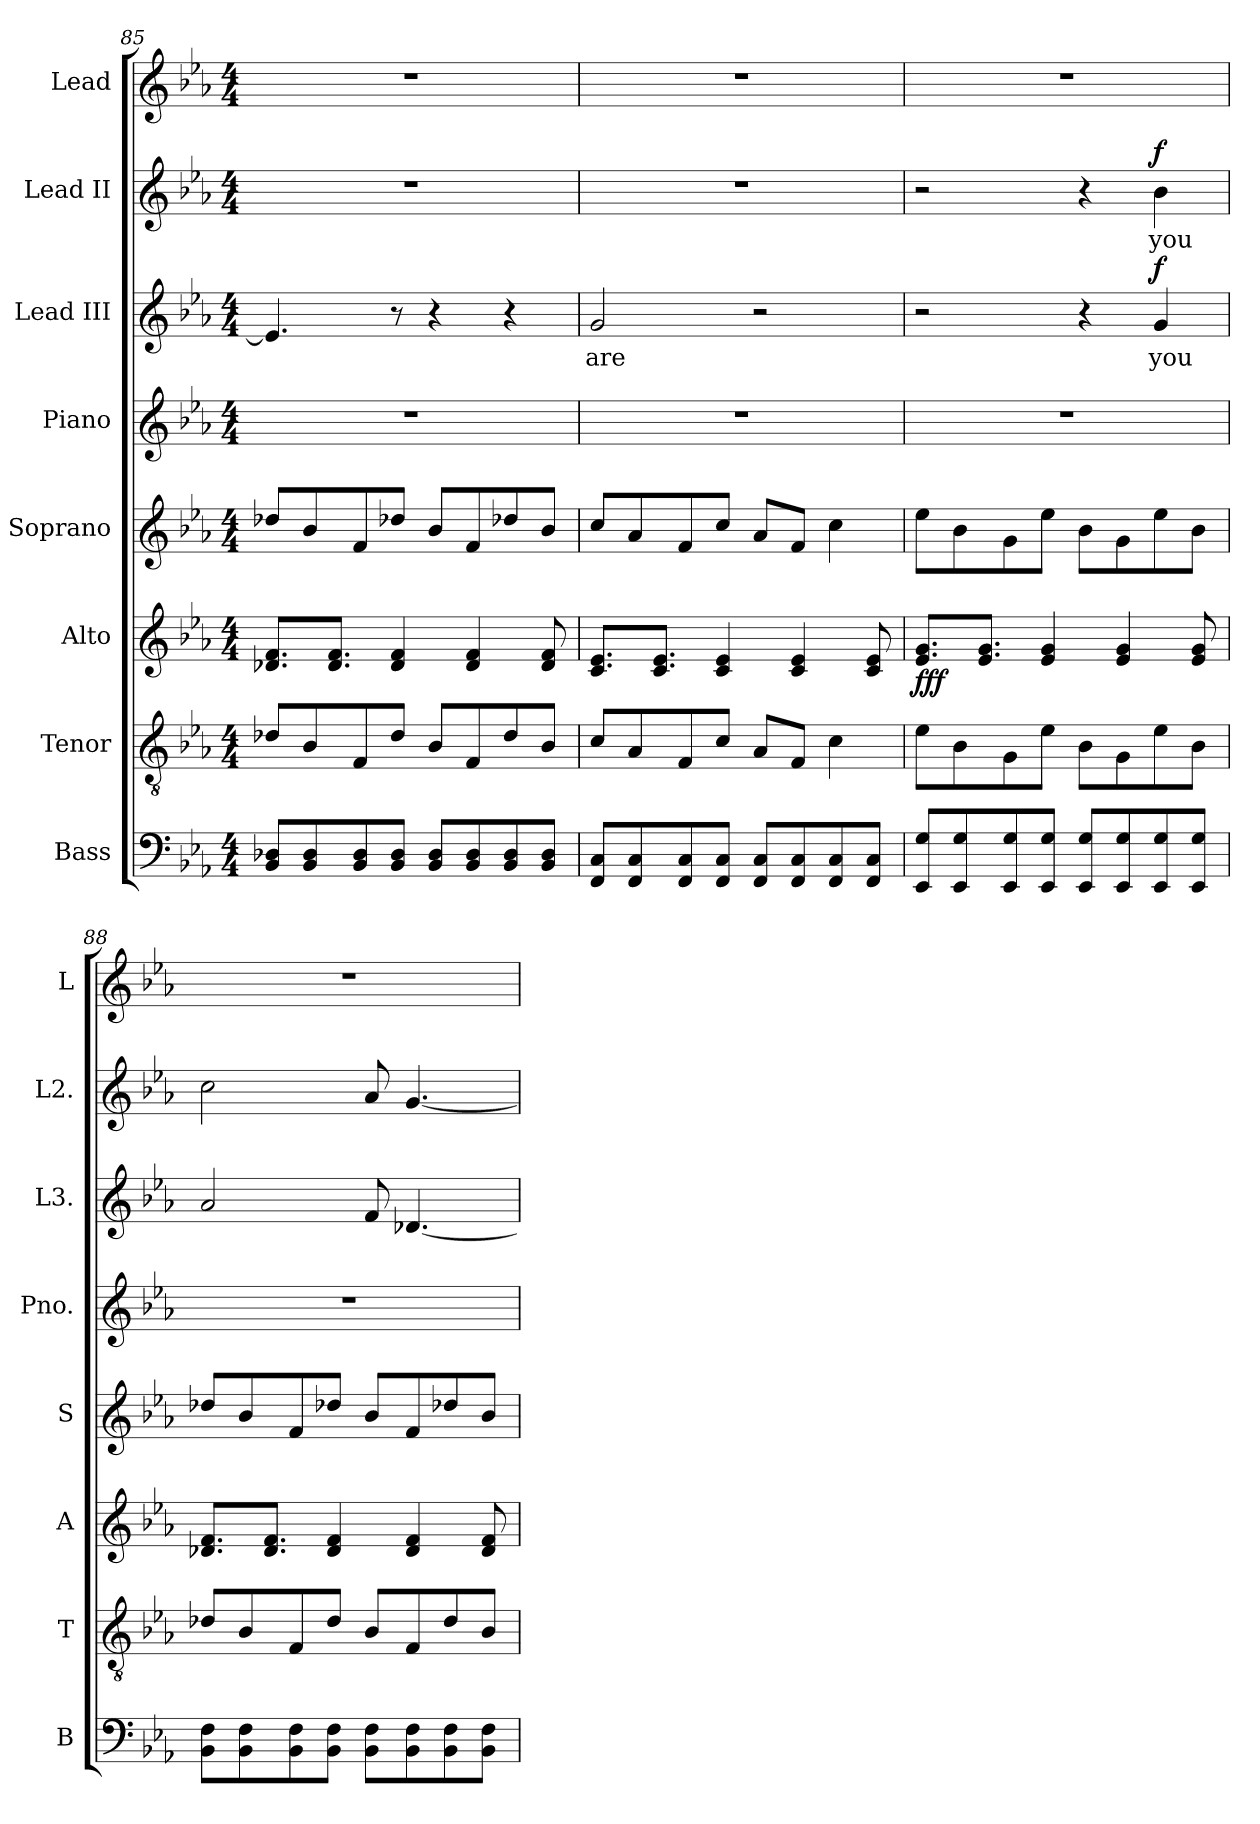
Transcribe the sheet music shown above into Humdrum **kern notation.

**kern	**dynam	**kern	**dynam	**kern	**dynam	**kern	**dynam	**kern	**kern	**text	**dynam	**kern	**text	**dynam	**kern
*part8	*part8	*part7	*part7	*part6	*part6	*part5	*part5	*part4	*part3	*part3	*part3	*part2	*part2	*part2	*part1
*staff8	*staff8	*staff7	*staff7	*staff6	*staff6	*staff5	*staff5	*staff4	*staff3	*staff3	*staff3	*staff2	*staff2	*staff2	*staff1
*I"Bass	*	*I"Tenor	*	*I"Alto	*	*I"Soprano	*	*I"Piano	*I"Lead III	*	*	*I"Lead II	*	*	*I"Lead
*I'B	*	*I'T	*	*I'A	*	*I'S	*	*I'Pno.	*I'L3.	*	*	*I'L2.	*	*	*I'L
*clefF4	*	*clefGv2	*	*clefG2	*	*clefG2	*	*clefG2	*clefG2	*	*	*clefG2	*	*	*clefG2
*k[b-e-a-]	*	*k[b-e-a-]	*	*k[b-e-a-]	*	*k[b-e-a-]	*	*k[b-e-a-]	*k[b-e-a-]	*	*	*k[b-e-a-]	*	*	*k[b-e-a-]
*M4/4	*	*M4/4	*	*M4/4	*	*M4/4	*	*M4/4	*M4/4	*	*	*M4/4	*	*	*M4/4
=85	=85	=85	=85	=85	=85	=85	=85	=85	=85	=85	=85	=85	=85	=85	=85
8BB-/ 8D-X/L	.	8d-X/L	.	8.d-X/ 8.f/L	.	8dd-X/L	.	1r	4.e-/]	.	.	1r	.	.	1r
8BB-/ 8D-/	.	8B-/	.	.	.	8b-/	.	.	.	.	.	.	.	.	.
.	.	.	.	8.d-/ 8.f/J	.	.	.	.	.	.	.	.	.	.	.
8BB-/ 8D-/	.	8F/	.	.	.	8f/	.	.	.	.	.	.	.	.	.
8BB-/ 8D-/J	.	8d-/J	.	4d-/ 4f/	.	8dd-X/J	.	.	8r	.	.	.	.	.	.
8BB-/ 8D-/L	.	8B-/L	.	.	.	8b-/L	.	.	4r	.	.	.	.	.	.
8BB-/ 8D-/	.	8F/	.	4d-/ 4f/	.	8f/	.	.	.	.	.	.	.	.	.
8BB-/ 8D-/	.	8d-/	.	.	.	8dd-X/	.	.	4r	.	.	.	.	.	.
8BB-/ 8D-/J	.	8B-/J	.	8d-/ 8f/	.	8b-/J	.	.	.	.	.	.	.	.	.
!!LO:PB:g=z
=86	=86	=86	=86	=86	=86	=86	=86	=86	=86	=86	=86	=86	=86	=86	=86
!	!	!	!	!	!	!	!	!	!	!LO:LY:b	!	!	!	!	!
8FF/ 8C/L	.	8c/L	.	8.c/ 8.e-/L	.	8cc/L	.	1r	2g/	are	.	1r	.	.	1r
8FF/ 8C/	.	8A-/	.	.	.	8a-/	.	.	.	.	.	.	.	.	.
.	.	.	.	8.c/ 8.e-/J	.	.	.	.	.	.	.	.	.	.	.
8FF/ 8C/	.	8F/	.	.	.	8f/	.	.	.	.	.	.	.	.	.
8FF/ 8C/J	.	8c/J	.	4c/ 4e-/	.	8cc/J	.	.	.	.	.	.	.	.	.
8FF/ 8C/L	.	8A-/L	.	.	.	8a-/L	.	.	2r	.	.	.	.	.	.
8FF/ 8C/	.	8F/J	.	4c/ 4e-/	.	8f/J	.	.	.	.	.	.	.	.	.
8FF/ 8C/	.	4c\	.	.	.	4cc\	.	.	.	.	.	.	.	.	.
8FF/ 8C/J	.	.	.	8c/ 8e-/	.	.	.	.	.	.	.	.	.	.	.
=87	=87	=87	=87	=87	=87	=87	=87	=87	=87	=87	=87	=87	=87	=87	=87
!	!LO:DY:b	!	!	!	!	!	!	!	!	!	!	!	!	!	!
!	!LO:DY:n=1:b	!	!	!	!	!	!	!	!	!	!	!	!	!	!
!	!LO:DY:n=2:a	!	!LO:DY:b	!	!	!	!	!	!	!	!	!	!	!	!
!	!	!	!LO:DY:n=1:a	!	!LO:DY:b	!	!	!	!	!	!	!	!	!	!
!	!	!	!	!	!LO:DY:n=1:b	!	!	!	!	!	!	!	!	!	!
!	!	!	!	!	!LO:DY:n=2:b	!	!LO:DY:b	!	!	!	!	!	!	!	!
!	!	!	!	!	!	!	!LO:DY:n=1:a	!	!	!	!	!	!	!	!
8EE-/ 8G/L	f f mp	8e-\L	f mp	8.e-/ 8.g/L	f f f	8ee-\L	f mp	1r	2r	.	.	2r	.	.	1r
8EE-/ 8G/	.	8B-\	.	.	.	8b-\	.	.	.	.	.	.	.	.	.
.	.	.	.	8.e-/ 8.g/J	.	.	.	.	.	.	.	.	.	.	.
8EE-/ 8G/	.	8G\	.	.	.	8g\	.	.	.	.	.	.	.	.	.
8EE-/ 8G/J	.	8e-\J	.	4e-/ 4g/	.	8ee-\J	.	.	.	.	.	.	.	.	.
8EE-/ 8G/L	.	8B-\L	.	.	.	8b-\L	.	.	4r	.	.	4r	.	.	.
8EE-/ 8G/	.	8G\	.	4e-/ 4g/	.	8g\	.	.	.	.	.	.	.	.	.
!	!	!	!	!	!	!	!	!	!	!LO:LY:b	!LO:DY:a	!	!LO:LY:b	!LO:DY:a	!
8EE-/ 8G/	.	8e-\	.	.	.	8ee-\	.	.	4g/	you	f	4b-\	you	f	.
8EE-/ 8G/J	.	8B-\J	.	8e-/ 8g/	.	8b-\J	.	.	.	.	.	.	.	.	.
=88	=88	=88	=88	=88	=88	=88	=88	=88	=88	=88	=88	=88	=88	=88	=88
8BB-\ 8F\L	.	8d-X/L	.	8.d-X/ 8.f/L	.	8dd-X/L	.	1r	2a-/	.	.	2cc\	.	.	1r
8BB-\ 8F\	.	8B-/	.	.	.	8b-/	.	.	.	.	.	.	.	.	.
.	.	.	.	8.d-/ 8.f/J	.	.	.	.	.	.	.	.	.	.	.
8BB-\ 8F\	.	8F/	.	.	.	8f/	.	.	.	.	.	.	.	.	.
8BB-\ 8F\J	.	8d-/J	.	4d-/ 4f/	.	8dd-X/J	.	.	.	.	.	.	.	.	.
8BB-\ 8F\L	.	8B-/L	.	.	.	8b-/L	.	.	8f/	.	.	8a-/	.	.	.
8BB-\ 8F\	.	8F/	.	4d-/ 4f/	.	8f/	.	.	[4.d-X/	.	.	[4.g/	.	.	.
8BB-\ 8F\	.	8d-/	.	.	.	8dd-X/	.	.	.	.	.	.	.	.	.
8BB-\ 8F\J	.	8B-/J	.	8d-/ 8f/	.	8b-/J	.	.	.	.	.	.	.	.	.
=	=	=	=	=	=	=	=	=	=	=	=	=	=	=	=
*-	*-	*-	*-	*-	*-	*-	*-	*-	*-	*-	*-	*-	*-	*-	*-
